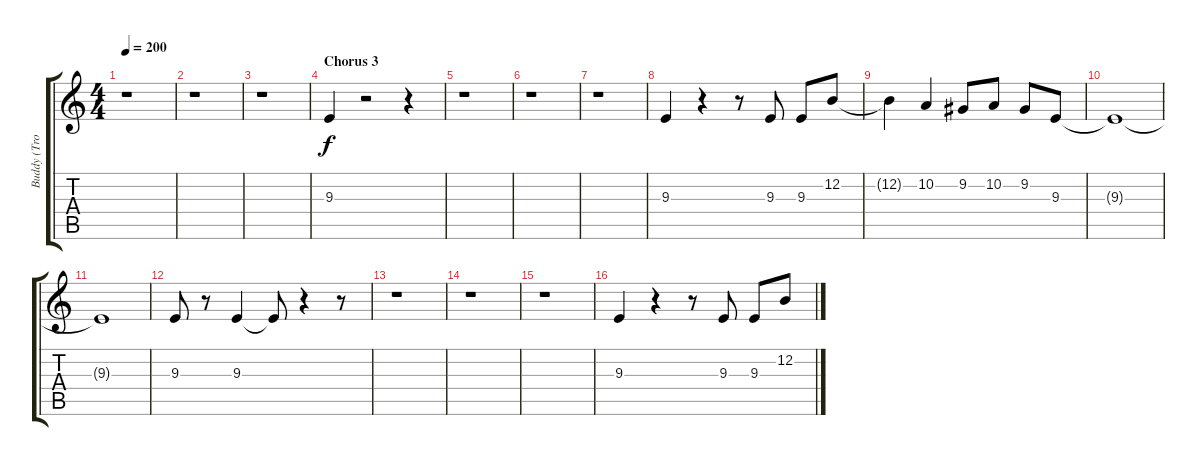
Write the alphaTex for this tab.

\track ("Buddy (Trombone)" "Buddy (Tro") {instrument trombone}
\staff {score tabs}
\tuning (E4 B3 G3 D3 A2 E2) {hide}
\ts (4 4)
\tempo 200
\clef g2
\ks c
r.1{dy f} |
r.1 |
r.1 |
\section ("" "Chorus 3")
9.3.4 r.2 r.4 |
r.1 |
r.1 |
r.1 |
9.3.4 r.4 r.8 9.3.8 9.3.8 12.2.8 |
12.2{t}.4 10.2.4 9.2.8 10.2.8 9.2.8 9.3.8 |
9.3{t}.1 |
9.3{t}.1 |
9.3.8 r.8 9.3.4 9.3{t}.8 r.4 r.8 |
r.1 |
r.1 |
r.1 |
9.3.4 r.4 r.8 9.3.8 9.3.8 12.2.8
